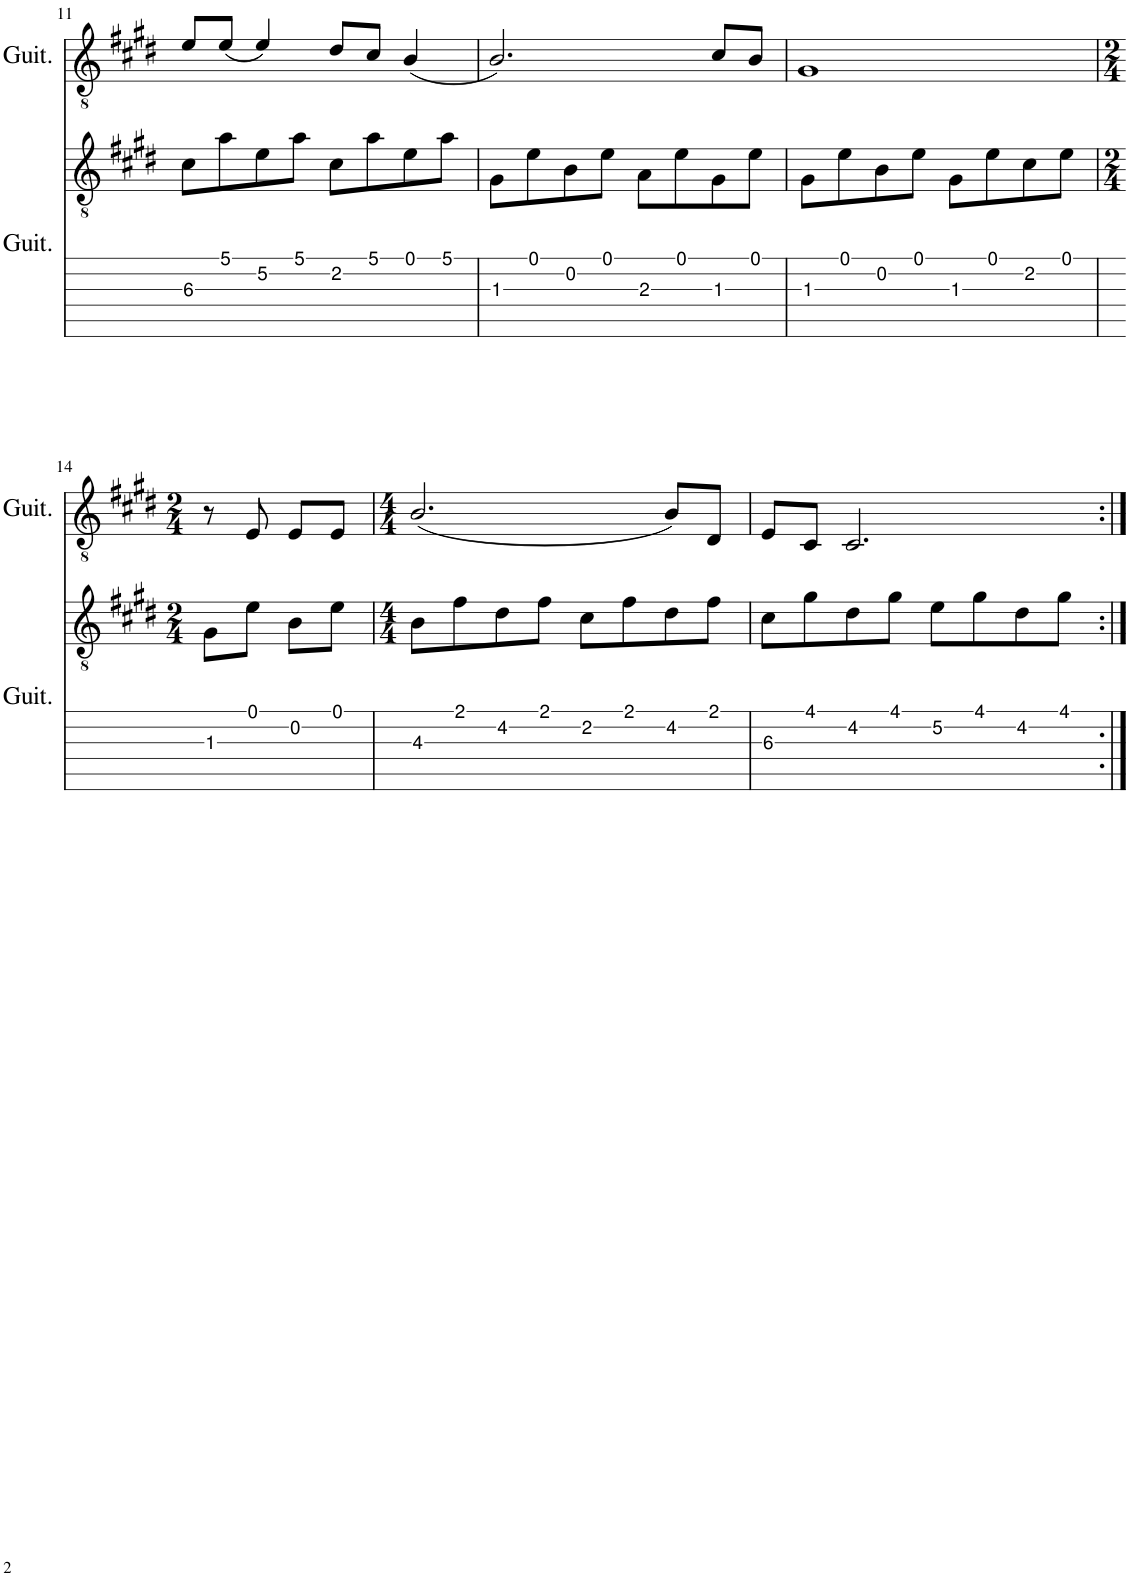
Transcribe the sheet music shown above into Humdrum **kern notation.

**kern	**kern	**kern
*part2	*part2	*part1
*staff3	*staff2	*staff1
*I"Guitare classique	*	*I"Classical Guitar
*I'Guit.	*	*I'Guit.
!!LO:PB:g=z
*	*clefGv2	*clefGv2
*k[f#c#g#d#]	*k[f#c#g#d#]	*k[f#c#g#d#]
*M4/4	*M4/4	*M4/4
=11	=11	=11
8c#L	8c#\L	8e/L
8aJ	8a\	(8e/J
8eL	8e\	4e/)
8aJ	8a\J	.
8c#L	8c#\L	8d#/L
8aJ	8a\	8c#/J
8eL	8e\	(4B/
8aJ	8a\J	.
=12	=12	=12
8G#L	8G#\L	2.B/)
8eJ	8e\	.
8BL	8B\	.
8eJ	8e\J	.
8AL	8A\L	.
8eJ	8e\	.
8G#L	8G#\	8c#/L
8eJ	8e\J	8B/J
=13	=13	=13
8G#L	8G#\L	1G#
8eJ	8e\	.
8BL	8B\	.
8eJ	8e\J	.
8G#L	8G#\L	.
8eJ	8e\	.
8c#L	8c#\	.
8eJ	8e\J	.
!!LO:LB:g=z
=14	=14	=14
*M2/4	*M2/4	*M2/4
8G#L	8G#\L	8r
8eJ	8e\J	8E/
8BL	8B\L	8E/L
8eJ	8e\J	8E/J
=15	=15	=15
*M4/4	*M4/4	*M4/4
8BL	8B\L	(2.B/
8f#J	8f#\	.
8d#L	8d#\	.
8f#J	8f#\J	.
8c#L	8c#\L	.
8f#J	8f#\	.
8d#L	8d#\	8B/L)
8f#J	8f#\J	8D#/J
=16	=16	=16
8c#L	8c#\L	8E/L
8g#J	8g#\	8C#/J
8d#L	8d#\	2.C#/
8g#J	8g#\J	.
8eL	8e\L	.
8g#J	8g#\	.
8d#L	8d#\	.
8g#J	8g#\J	.
=:|!	=:|!	=:|!
*-	*-	*-
